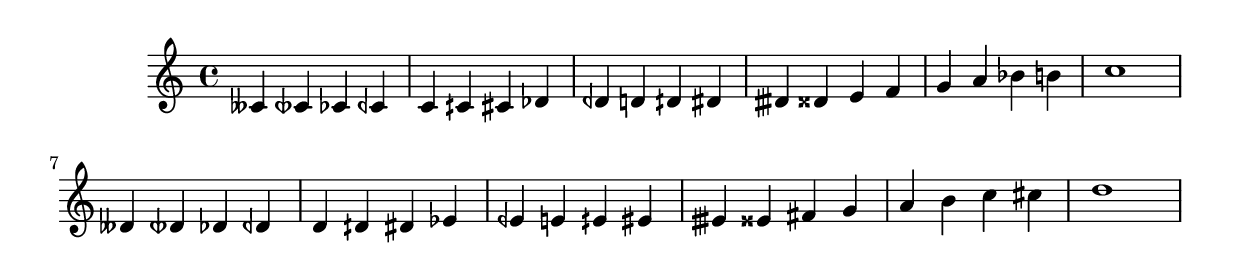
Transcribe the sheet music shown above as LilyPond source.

%% http://lsr.di.unimi.it/LSR/Item?id=752
%% see also http://www.lilypond.org/doc/v2.18/Documentation/internals/accidental

% If you want pitchnames other than English, change the include.
% For tunings other than 31 note equal temperament, change the "31".
\include "english.ly"
tuning = #31


% Resets LilyPond's "default scale" containing the pitch of each
% unaltered note (the C major scale).
#(define (retune-nominals ET)
   (ly:set-default-scale
    (ly:make-scale (list->vector 
		    (map (lambda (fifths octaves)
			   (* 6
			      (+ (* fifths (best-fifth ET)) octaves)))
			 '(0 2 4 -1 1 3 5) '(0 -1 -2 1 0 -1 -2))))))

% Finds the best size of fifth in the equal temperement with
% the given number of fifths to the octave.
% Note: the effective equal temperament may end up larger.
% For example, ask for 12 and "quartertones" will give you 24.
#(define (best-fifth ET)
   (/ (inexact->exact (round (* ET 0.5849625007))) ET))

% Takes the association of pitch names and returns a
% new copy where each alteration has the correct value
% relative to fifths in the given equal temperament.
#(define (retuned-pitchnames pitchnames ET)
   (map (lambda (pitchname)
	  (let ((pitch (cdr pitchname)))
	    (cons (car pitchname)
		  (ly:make-pitch
		   (ly:pitch-octave pitch)
		   (ly:pitch-notename pitch)
		   (scale-alteration (ly:pitch-alteration pitch) ET)))))
	pitchnames))

% Takes a list mapping alterations to glyphs
% and re-tunes the alterations according to the size of fifth
% in the given equal temperament.
#(define (retune-glyphs glyphs ET)
   (map (lambda (glyph) (cons (scale-alteration (car glyph) ET) (cdr glyph)))
	glyphs))

% Converts an alteration from the initial alteration size
% (that would give 12-equal) to the given equal temperament.
#(define (scale-alteration alteration ET)
   (* 12 alteration (- (* 7 (best-fifth ET)) 4)))

% Set the innards
newglyphs =
#(begin
   (retune-nominals tuning)
   (ly:parser-set-note-names parser (retuned-pitchnames pitchnames tuning))
   (retune-glyphs standard-alteration-glyph-name-alist tuning))

% Apply the new glyphs.
\layout {
  \context {
    \Score
    \override Accidental.glyph-name-alist = \newglyphs
    \override KeySignature.glyph-name-alist = \newglyphs
    \override AccidentalCautionary.glyph-name-alist = \newglyphs
    \override TrillPitchAccidental.glyph-name-alist = \newglyphs
    \override AmbitusAccidental.glyph-name-alist = \newglyphs
  }
}

\score {
  \new Staff \relative c' {
    \set Staff.extraNatural = ##f
    cff4 ctqf cf cqf
    c4 cqs cs df
    dqf4 d dqs ds
    dtqs4 dx e f
    g4 a bf b
    c1
    \transpose c d \relative c' {
      cff4 ctqf cf cqf
      c4 cqs cs df
      dqf4 d dqs ds
      dtqs4 dx e f
      g4 a bf b
      c1
    }
  }
  \layout {}
  \midi {}
}


